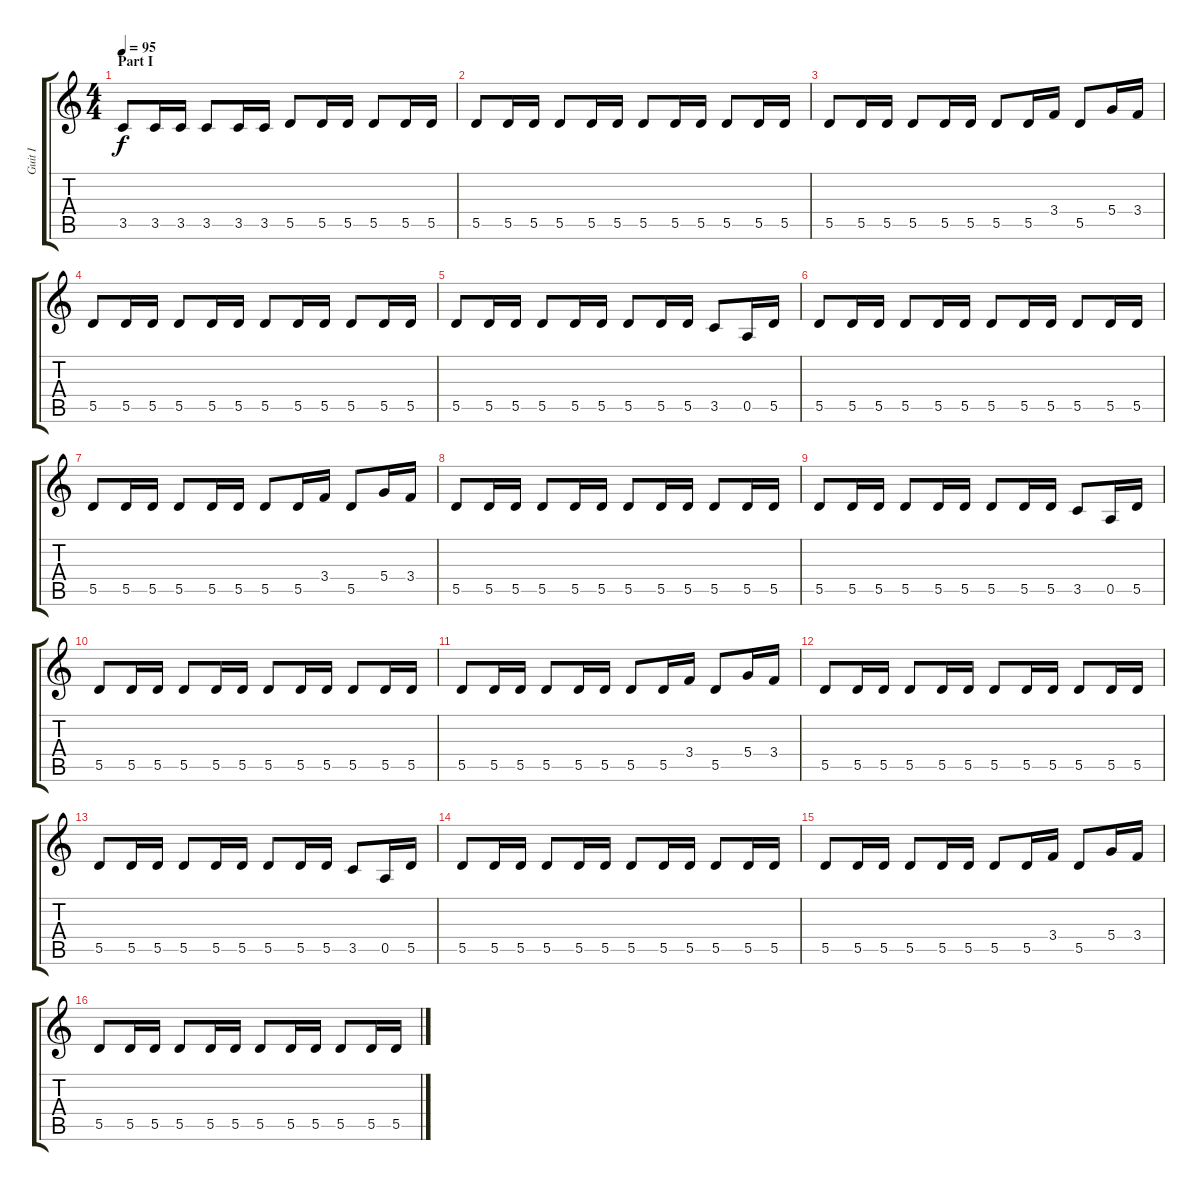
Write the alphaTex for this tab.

\track ("Guit I" "Guit I") {instrument electricguitarclean}
\staff {score tabs}
\tuning (E4 B3 G3 D3 A2 E2) {hide}
\ts (4 4)
\section ("" "Part I")
\tempo 95
\clef g2
\ks c
3.5.8{dy f instrument electricguitarclean} 3.5.16 3.5.16 3.5.8 3.5.16 3.5.16 5.5.8 5.5.16 5.5.16 5.5.8 5.5.16 5.5.16 |
5.5.8 5.5.16 5.5.16 5.5.8 5.5.16 5.5.16 5.5.8 5.5.16 5.5.16 5.5.8 5.5.16 5.5.16 |
5.5.8 5.5.16 5.5.16 5.5.8 5.5.16 5.5.16 5.5.8 5.5.16 3.4.16 5.5.8 5.4.16 3.4.16 |
5.5.8 5.5.16 5.5.16 5.5.8 5.5.16 5.5.16 5.5.8 5.5.16 5.5.16 5.5.8 5.5.16 5.5.16 |
5.5.8 5.5.16 5.5.16 5.5.8 5.5.16 5.5.16 5.5.8 5.5.16 5.5.16 3.5.8 0.5.16 5.5.16 |
5.5.8 5.5.16 5.5.16 5.5.8 5.5.16 5.5.16 5.5.8 5.5.16 5.5.16 5.5.8 5.5.16 5.5.16 |
5.5.8 5.5.16 5.5.16 5.5.8 5.5.16 5.5.16 5.5.8 5.5.16 3.4.16 5.5.8 5.4.16 3.4.16 |
5.5.8 5.5.16 5.5.16 5.5.8 5.5.16 5.5.16 5.5.8 5.5.16 5.5.16 5.5.8 5.5.16 5.5.16 |
5.5.8 5.5.16 5.5.16 5.5.8 5.5.16 5.5.16 5.5.8 5.5.16 5.5.16 3.5.8 0.5.16 5.5.16 |
5.5.8 5.5.16 5.5.16 5.5.8 5.5.16 5.5.16 5.5.8 5.5.16 5.5.16 5.5.8 5.5.16 5.5.16 |
5.5.8 5.5.16 5.5.16 5.5.8 5.5.16 5.5.16 5.5.8 5.5.16 3.4.16 5.5.8 5.4.16 3.4.16 |
5.5.8 5.5.16 5.5.16 5.5.8 5.5.16 5.5.16 5.5.8 5.5.16 5.5.16 5.5.8 5.5.16 5.5.16 |
5.5.8 5.5.16 5.5.16 5.5.8 5.5.16 5.5.16 5.5.8 5.5.16 5.5.16 3.5.8 0.5.16 5.5.16 |
5.5.8 5.5.16 5.5.16 5.5.8 5.5.16 5.5.16 5.5.8 5.5.16 5.5.16 5.5.8 5.5.16 5.5.16 |
5.5.8 5.5.16 5.5.16 5.5.8 5.5.16 5.5.16 5.5.8 5.5.16 3.4.16 5.5.8 5.4.16 3.4.16 |
5.5.8 5.5.16 5.5.16 5.5.8 5.5.16 5.5.16 5.5.8 5.5.16 5.5.16 5.5.8 5.5.16 5.5.16
